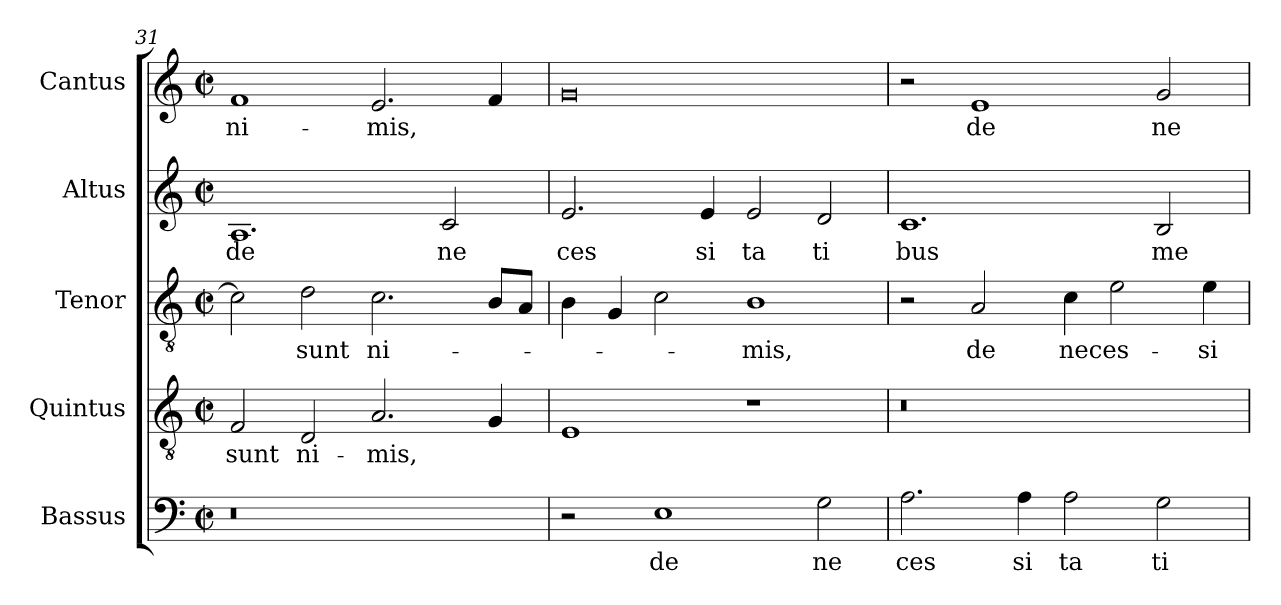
**kern	**text	**kern	**text	**kern	**text	**kern	**text	**kern	**text
*part5	*part5	*part4	*part4	*part3	*part3	*part2	*part2	*part1	*part1
*staff5	*staff5	*staff4	*staff4	*staff3	*staff3	*staff2	*staff2	*staff1	*staff1
*I"Bassus	*	*I"Quintus	*	*I"Tenor	*	*I"Altus	*	*I"Cantus	*
*clefF4	*	*clefGv2	*	*clefGv2	*	*clefG2	*	*clefG2	*
*M2/2	*	*M2/2	*	*M2/2	*	*M2/2	*	*M2/2	*
*met(c|)	*	*met(c|)	*	*met(c|)	*	*met(c|)	*	*met(c|)	*
=31	=31	=31	=31	=31	=31	=31	=31	=31	=31
!	!	!	!LO:LY:b:cj	!	!	!	!LO:LY:b:cj	!	!LO:LY:b:cj
0r	.	2F/	sunt	2c\]	.	1.A	de	1f	ni-
!	!	!	!LO:LY:b:cj	!	!LO:LY:b:cj	!	!	!	!
.	.	2D/	ni-	2d\	sunt	.	.	.	.
!	!	!	!LO:LY:b	!	!LO:LY:b:cj	!	!	!	!LO:LY:b
.	.	2.A/	-mis,	2.c\	ni-	.	.	2.e/	-mis,
!	!	!	!	!	!	!	!LO:LY:b:cj	!	!
.	.	.	.	.	.	2c/	ne	.	.
.	.	4G/	.	8B/L	.	.	.	4f/	.
.	.	.	.	8A/J	.	.	.	.	.
=32	=32	=32	=32	=32	=32	=32	=32	=32	=32
!	!	!	!	!	!	!	!LO:LY:b:cj	!	!
2r	.	1E	.	4B\	.	2.e/	ces	0g	.
.	.	.	.	4G/	.	.	.	.	.
!	!LO:LY:b:cj	!	!	!	!	!	!	!	!
1E	de	.	.	2c\	.	.	.	.	.
!	!	!	!	!	!	!	!LO:LY:b:cj	!	!
.	.	.	.	.	.	4e/	si	.	.
!	!	!	!	!	!LO:LY:b:cj	!	!LO:LY:b:cj	!	!
.	.	1r	.	1B	-mis,	2e/	ta	.	.
!	!LO:LY:b:cj	!	!	!	!	!	!LO:LY:b:cj	!	!
2G\	ne	.	.	.	.	2d/	ti	.	.
=33	=33	=33	=33	=33	=33	=33	=33	=33	=33
!	!LO:LY:b:cj	!	!	!	!	!	!LO:LY:b:cj	!	!
2.A\	ces	0r	.	2r	.	1.c	bus	2r	.
!	!	!	!	!	!LO:LY:b:cj	!	!	!	!LO:LY:b:cj
.	.	.	.	2A/	de	.	.	1e	de
!	!LO:LY:b:cj	!	!	!	!	!	!	!	!
4A\	si	.	.	.	.	.	.	.	.
!	!LO:LY:b:cj	!	!	!	!LO:LY:b	!	!	!	!
2A\	ta	.	.	4c\	neces-	.	.	.	.
.	.	.	.	2e\	.	.	.	.	.
!	!LO:LY:b:cj	!	!	!	!	!	!LO:LY:b:cj	!	!LO:LY:b:cj
2G\	ti	.	.	.	.	2B/	me	2g/	ne-
!	!	!	!	!	!LO:LY:b:cj	!	!	!	!
.	.	.	.	4e\	-si-	.	.	.	.
=	=	=	=	=	=	=	=	=	=
*-	*-	*-	*-	*-	*-	*-	*-	*-	*-
